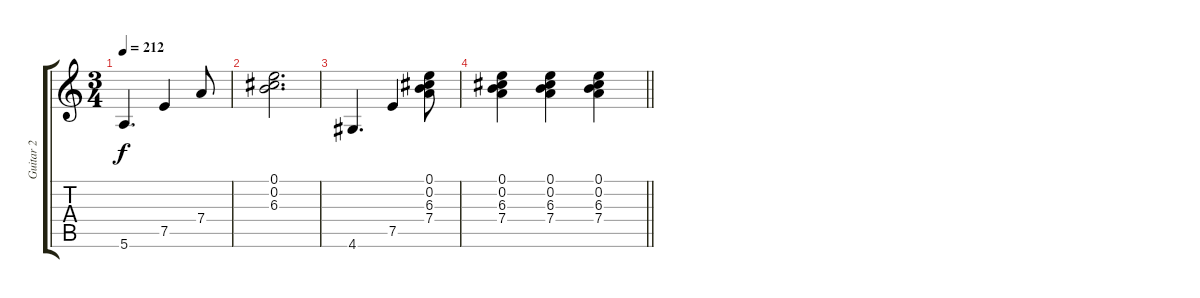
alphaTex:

\track ("Guitar 2" "Guitar 2") {instrument electricguitarclean}
\staff {score tabs}
\tuning (E4 B3 G3 D3 A2 E2) {hide}
\ts (3 4)
\tempo 212
\clef g2
\ks c
5.6.4{d dy f} 7.5.4 7.4.8 |
(0.1 0.2 6.3).2{d} |
4.6.4{d} 7.5.4 (0.1 0.2 6.3 7.4).8 |
\barLineRight lightlight
(0.1 0.2 6.3 7.4).4 (0.1 0.2 6.3 7.4).4 (0.1 0.2 6.3 7.4).4
